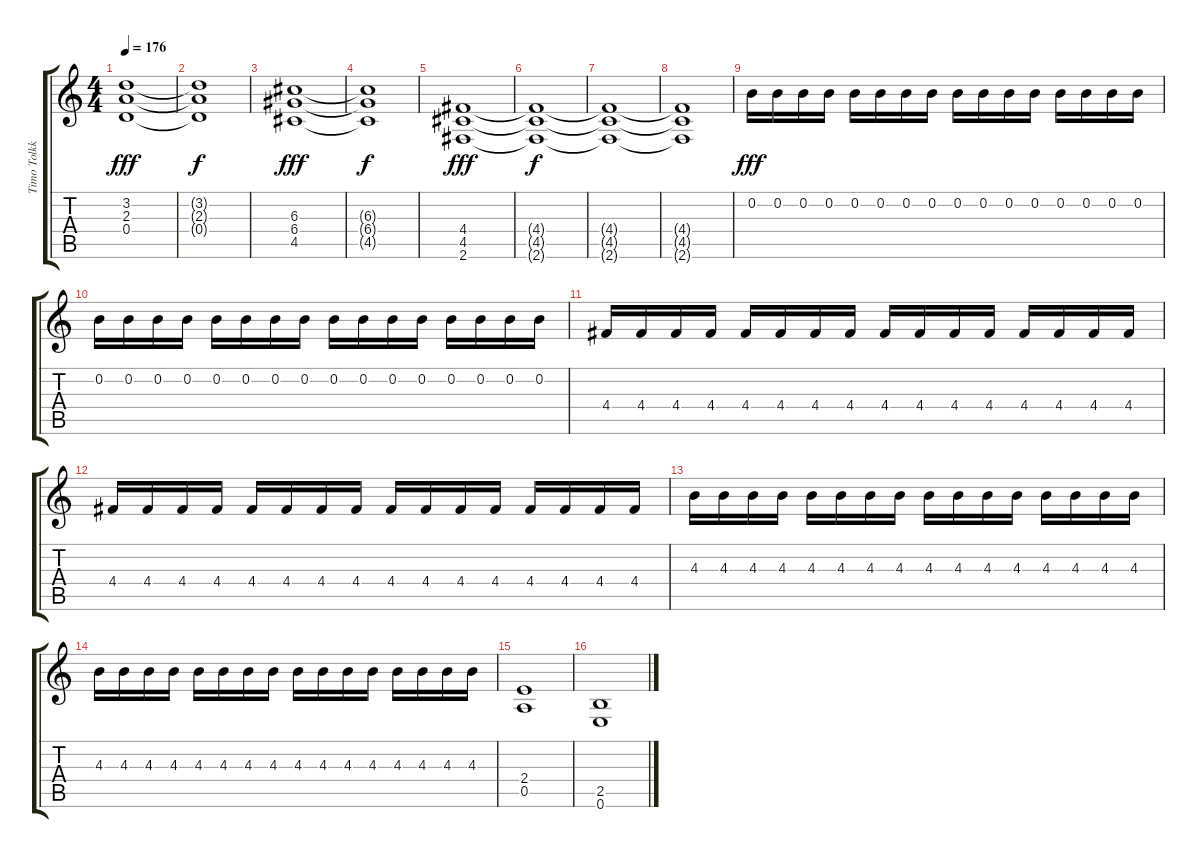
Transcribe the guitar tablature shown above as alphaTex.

\track ("Timo Tolkki" "Timo Tolkk") {instrument overdrivenguitar}
\staff {score tabs}
\tuning (E4 B3 G3 D3 A2 E2) {hide}
\ts (4 4)
\tempo 176
\clef g2
\ks c
(3.2 2.3 0.4).1{dy fff} |
(3.2{t} 2.3{t} 0.4{t}).1{dy f} |
(6.3 6.4 4.5).1{dy fff} |
(6.3{t} 6.4{t} 4.5{t}).1{dy f} |
(4.4 4.5 2.6).1{dy fff} |
(4.4{t} 4.5{t} 2.6{t}).1{dy f} |
(4.4{t} 4.5{t} 2.6{t}).1 |
(4.4{t} 4.5{t} 2.6{t}).1 |
0.2.16{dy fff} 0.2.16 0.2.16 0.2.16 0.2.16 0.2.16 0.2.16 0.2.16 0.2.16 0.2.16 0.2.16 0.2.16 0.2.16 0.2.16 0.2.16 0.2.16 |
0.2.16 0.2.16 0.2.16 0.2.16 0.2.16 0.2.16 0.2.16 0.2.16 0.2.16 0.2.16 0.2.16 0.2.16 0.2.16 0.2.16 0.2.16 0.2.16 |
4.4.16 4.4.16 4.4.16 4.4.16 4.4.16 4.4.16 4.4.16 4.4.16 4.4.16 4.4.16 4.4.16 4.4.16 4.4.16 4.4.16 4.4.16 4.4.16 |
4.4.16 4.4.16 4.4.16 4.4.16 4.4.16 4.4.16 4.4.16 4.4.16 4.4.16 4.4.16 4.4.16 4.4.16 4.4.16 4.4.16 4.4.16 4.4.16 |
4.3.16 4.3.16 4.3.16 4.3.16 4.3.16 4.3.16 4.3.16 4.3.16 4.3.16 4.3.16 4.3.16 4.3.16 4.3.16 4.3.16 4.3.16 4.3.16 |
4.3.16 4.3.16 4.3.16 4.3.16 4.3.16 4.3.16 4.3.16 4.3.16 4.3.16 4.3.16 4.3.16 4.3.16 4.3.16 4.3.16 4.3.16 4.3.16 |
(2.4 0.5).1 |
(2.5 0.6).1
